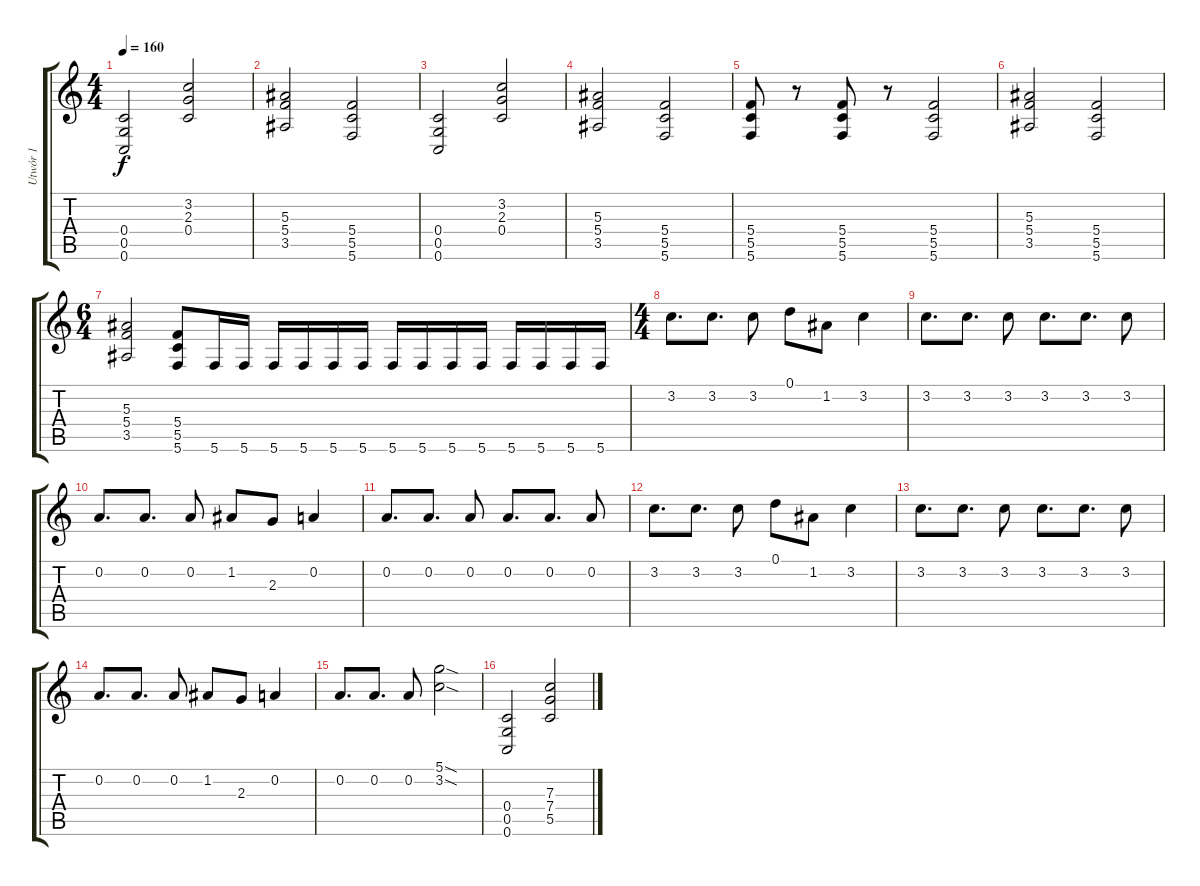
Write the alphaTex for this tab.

\track ("Utwór 1" "Utwór 1") {instrument distortionguitar}
\staff {score tabs}
\tuning (D4 A3 F3 C3 G2 C2) {hide}
\ts (4 4)
\tempo 160
\clef g2
\ks c
(0.4 0.5 0.6).2{dy f} (3.2 2.3 0.4).2 |
(5.3 5.4 3.5).2 (5.4 5.5 5.6).2 |
(0.4 0.5 0.6).2 (3.2 2.3 0.4).2 |
(5.3 5.4 3.5).2 (5.4 5.5 5.6).2 |
(5.4 5.5 5.6).8 r.8 (5.4 5.5 5.6).8 r.8 (5.4 5.5 5.6).2 |
(5.3 5.4 3.5).2 (5.4 5.5 5.6).2 |
\ts (6 4)
(5.3 5.4 3.5).2 (5.4 5.5 5.6).8 5.6.16 5.6.16 5.6.16 5.6.16 5.6.16 5.6.16 5.6.16 5.6.16 5.6.16 5.6.16 5.6.16 5.6.16 5.6.16 5.6.16 |
\ts (4 4)
3.2.8{d} 3.2.8{d} 3.2.8 0.1.8 1.2.8 3.2.4 |
3.2.8{d} 3.2.8{d} 3.2.8 3.2.8{d} 3.2.8{d} 3.2.8 |
0.2.8{d} 0.2.8{d} 0.2.8 1.2.8 2.3.8 0.2.4 |
0.2.8{d} 0.2.8{d} 0.2.8 0.2.8{d} 0.2.8{d} 0.2.8 |
3.2.8{d} 3.2.8{d} 3.2.8 0.1.8 1.2.8 3.2.4 |
3.2.8{d} 3.2.8{d} 3.2.8 3.2.8{d} 3.2.8{d} 3.2.8 |
0.2.8{d} 0.2.8{d} 0.2.8 1.2.8 2.3.8 0.2.4 |
0.2.8{d} 0.2.8{d} 0.2.8 (5.1{sod} 3.2{sod}).2 |
(0.4 0.5 0.6).2 (7.3 7.4 5.5).2
